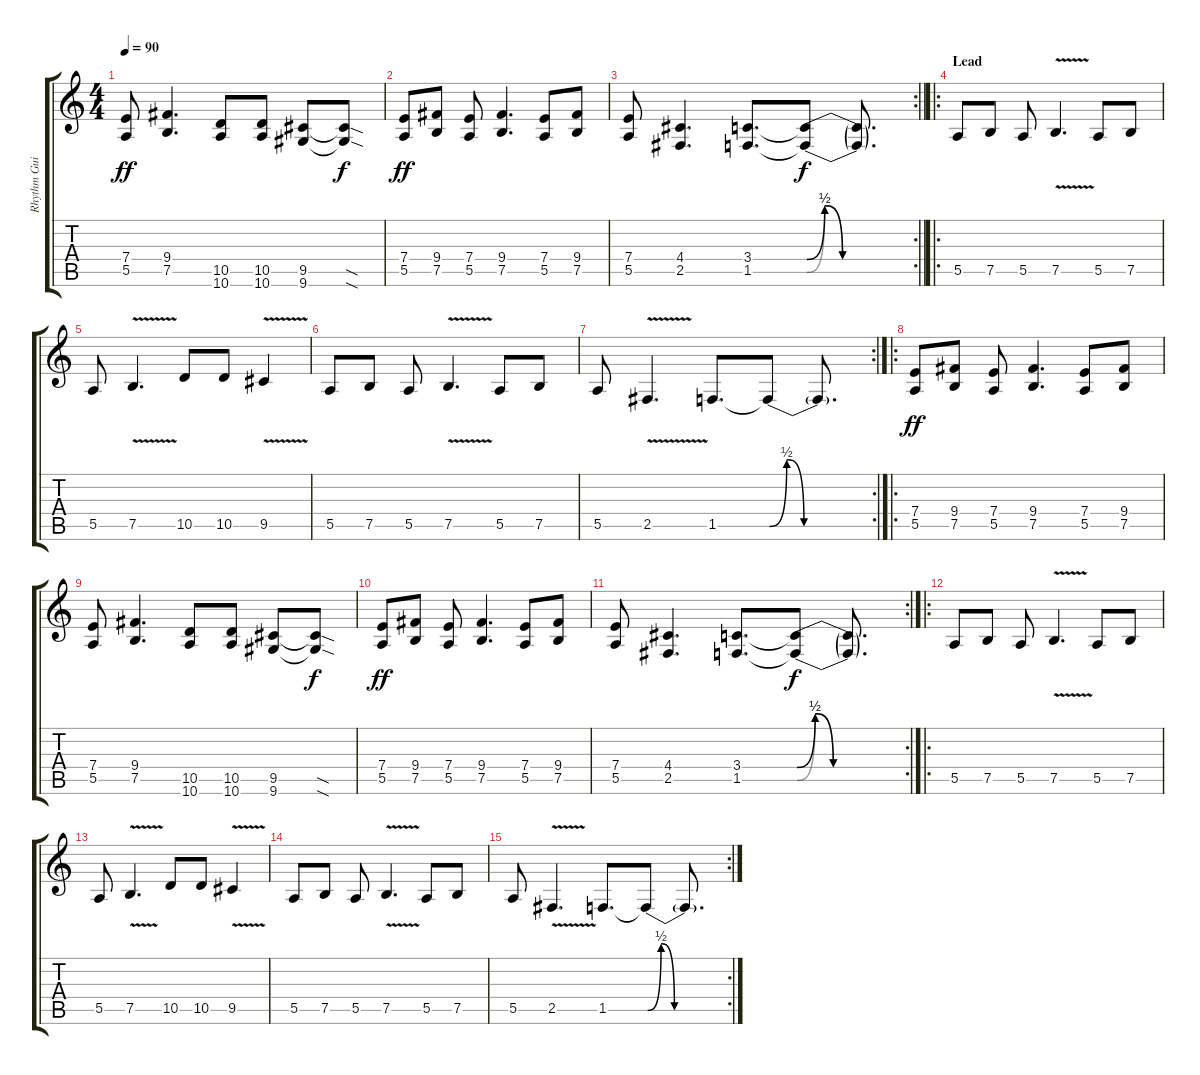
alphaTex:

\track ("Rhythm Guitar" "Rhythm Gui") {instrument distortionguitar}
\staff {score tabs}
\tuning (B3 Gb3 D3 A2 E2 B1) {hide}
\ts (4 4)
\tempo 90
\clef g2
\ks c
(7.4 5.5).8{dy ff} (9.4 7.5).4{d} (10.5 10.6).8 (10.5 10.6).8 (9.5 9.6).8 (9.5{sod t} 9.6{sod t}).8{dy f} |
(7.4 5.5).8{dy ff} (9.4 7.5).8 (7.4 5.5).8 (9.4 7.5).4{d} (7.4 5.5).8 (9.4 7.5).8 |
\rc 2
\barLineRight lightlight
(7.4 5.5).8 (4.4 2.5).4{d} (3.4 1.5).8{d} (3.4{be (custom 0 0 10 2 20 0 30 0 60 0) t} 1.5{be (custom 0 0 10 2 20 0 30 0 60 0) t}).8{dy f} (3.4{t} 1.5{t}).8{d} |
\ro
\section ("" "Lead")
5.5.8 7.5.8 5.5.8 7.5{v}.4{d} 5.5.8 7.5.8 |
5.5.8 7.5{v}.4{d} 10.5.8 10.5.8 9.5{v}.4 |
5.5.8 7.5.8 5.5.8 7.5{v}.4{d} 5.5.8 7.5.8 |
\rc 2
5.5.8 2.5{v}.4{d} 1.5.8{d} 1.5{be (custom 0 0 10 2 20 0 30 0 60 0) t}.8 1.5{t}.8{d} |
\ro
(7.4 5.5).8{dy ff} (9.4 7.5).8 (7.4 5.5).8 (9.4 7.5).4{d} (7.4 5.5).8 (9.4 7.5).8 |
(7.4 5.5).8 (9.4 7.5).4{d} (10.5 10.6).8 (10.5 10.6).8 (9.5 9.6).8 (9.5{sod t} 9.6{sod t}).8{dy f} |
(7.4 5.5).8{dy ff} (9.4 7.5).8 (7.4 5.5).8 (9.4 7.5).4{d} (7.4 5.5).8 (9.4 7.5).8 |
\rc 2
(7.4 5.5).8 (4.4 2.5).4{d} (3.4 1.5).8{d} (3.4{be (custom 0 0 10 2 20 0 30 0 60 0) t} 1.5{be (custom 0 0 10 2 20 0 30 0 60 0) t}).8{dy f} (3.4{t} 1.5{t}).8{d} |
\ro
5.5.8 7.5.8 5.5.8 7.5{v}.4{d} 5.5.8 7.5.8 |
5.5.8 7.5{v}.4{d} 10.5.8 10.5.8 9.5{v}.4 |
5.5.8 7.5.8 5.5.8 7.5{v}.4{d} 5.5.8 7.5.8 |
\rc 2
5.5.8 2.5{v}.4{d} 1.5.8{d} 1.5{be (custom 0 0 10 2 20 0 30 0 60 0) t}.8 1.5{t}.8{d}
